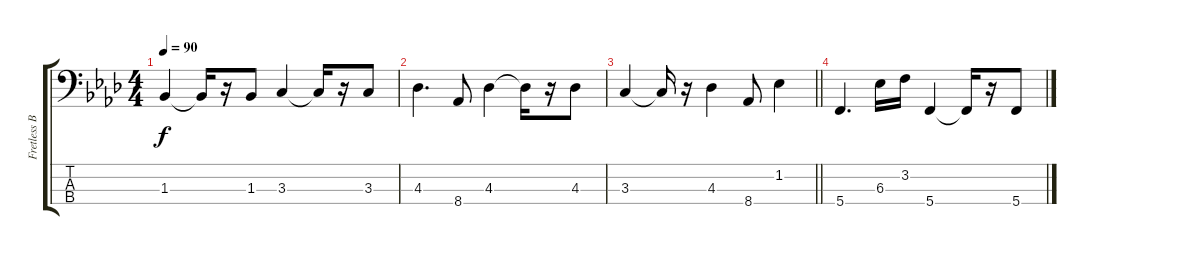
\track ("Fretless Bass" "Fretless B") {instrument fretlessbass}
\staff {score tabs}
\tuning (G2 D2 A1 C1) {hide}
\ts (4 4)
\tempo 90
\clef f4
\ks ab
1.3.4{dy f} 1.3{t}.16 r.16 1.3.8 3.3.4 3.3{t}.16 r.16 3.3.8 |
4.3.4{d} 8.4.8 4.3.4 4.3{t}.16 r.16 4.3.8 |
\barLineRight lightlight
3.3.4 3.3{t}.16 r.16 4.3.4 8.4.8 1.2.4 |
5.4.4{d} 6.3.16 3.2.16 5.4.4 5.4{t}.16 r.16 5.4.8
